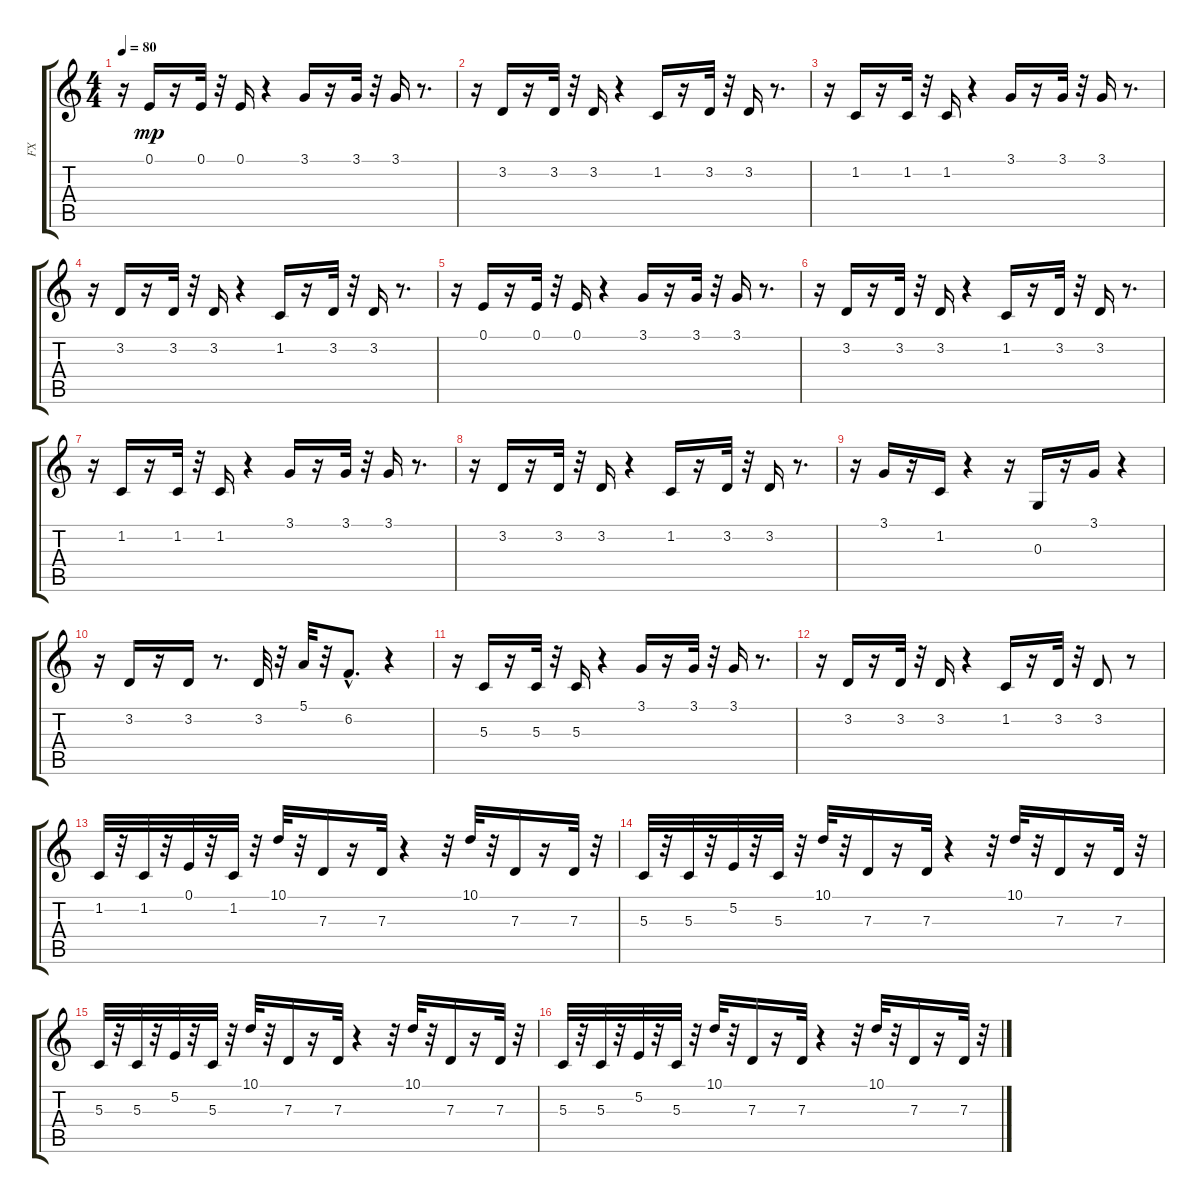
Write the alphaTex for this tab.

\track ("FX" "FX") {instrument lead8bassandlead}
\staff {score tabs}
\tuning (E4 B3 G3 D3 A2 E2) {hide}
\ts (4 4)
\tempo 80
\clef g2
\ks c
r.16{dy mp} 0.1.16 r.16 0.1.32 r.32 0.1.16 r.4 3.1.16 r.16 3.1.32 r.32 3.1.16 r.8{d} |
r.16 3.2.16 r.16 3.2.32 r.32 3.2.16 r.4 1.2.16 r.16 3.2.32 r.32 3.2.16 r.8{d} |
r.16 1.2.16 r.16 1.2.32 r.32 1.2.16 r.4 3.1.16 r.16 3.1.32 r.32 3.1.16 r.8{d} |
r.16 3.2.16 r.16 3.2.32 r.32 3.2.16 r.4 1.2.16 r.16 3.2.32 r.32 3.2.16 r.8{d} |
r.16 0.1.16 r.16 0.1.32 r.32 0.1.16 r.4 3.1.16 r.16 3.1.32 r.32 3.1.16 r.8{d} |
r.16 3.2.16 r.16 3.2.32 r.32 3.2.16 r.4 1.2.16 r.16 3.2.32 r.32 3.2.16 r.8{d} |
r.16 1.2.16 r.16 1.2.32 r.32 1.2.16 r.4 3.1.16 r.16 3.1.32 r.32 3.1.16 r.8{d} |
r.16 3.2.16 r.16 3.2.32 r.32 3.2.16 r.4 1.2.16 r.16 3.2.32 r.32 3.2.16 r.8{d} |
r.16 3.1.16 r.16 1.2.16 r.4 r.16 0.3.16 r.16 3.1.16 r.4 |
r.16 3.2.16 r.16 3.2.16 r.8{d} 3.2.32 r.32 5.1.32 r.32 6.2{hac}.8{d} r.4 |
r.16 5.3.16 r.16 5.3.32 r.32 5.3.16 r.4 3.1.16 r.16 3.1.32 r.32 3.1.16 r.8{d} |
r.16 3.2.16 r.16 3.2.32 r.32 3.2.16 r.4 1.2.16 r.16 3.2.32 r.32 3.2.8 r.8 |
1.2.32 r.32 1.2.32 r.32 0.1.32 r.32 1.2.32 r.32 10.1.32 r.32 7.3.16 r.16 7.3.32 r.4 r.32 10.1.32 r.32 7.3.16 r.16 7.3.32 r.32 |
5.3.32 r.32 5.3.32 r.32 5.2.32 r.32 5.3.32 r.32 10.1.32 r.32 7.3.16 r.16 7.3.32 r.4 r.32 10.1.32 r.32 7.3.16 r.16 7.3.32 r.32 |
5.3.32 r.32 5.3.32 r.32 5.2.32 r.32 5.3.32 r.32 10.1.32 r.32 7.3.16 r.16 7.3.32 r.4 r.32 10.1.32 r.32 7.3.16 r.16 7.3.32 r.32 |
5.3.32 r.32 5.3.32 r.32 5.2.32 r.32 5.3.32 r.32 10.1.32 r.32 7.3.16 r.16 7.3.32 r.4 r.32 10.1.32 r.32 7.3.16 r.16 7.3.32 r.32
